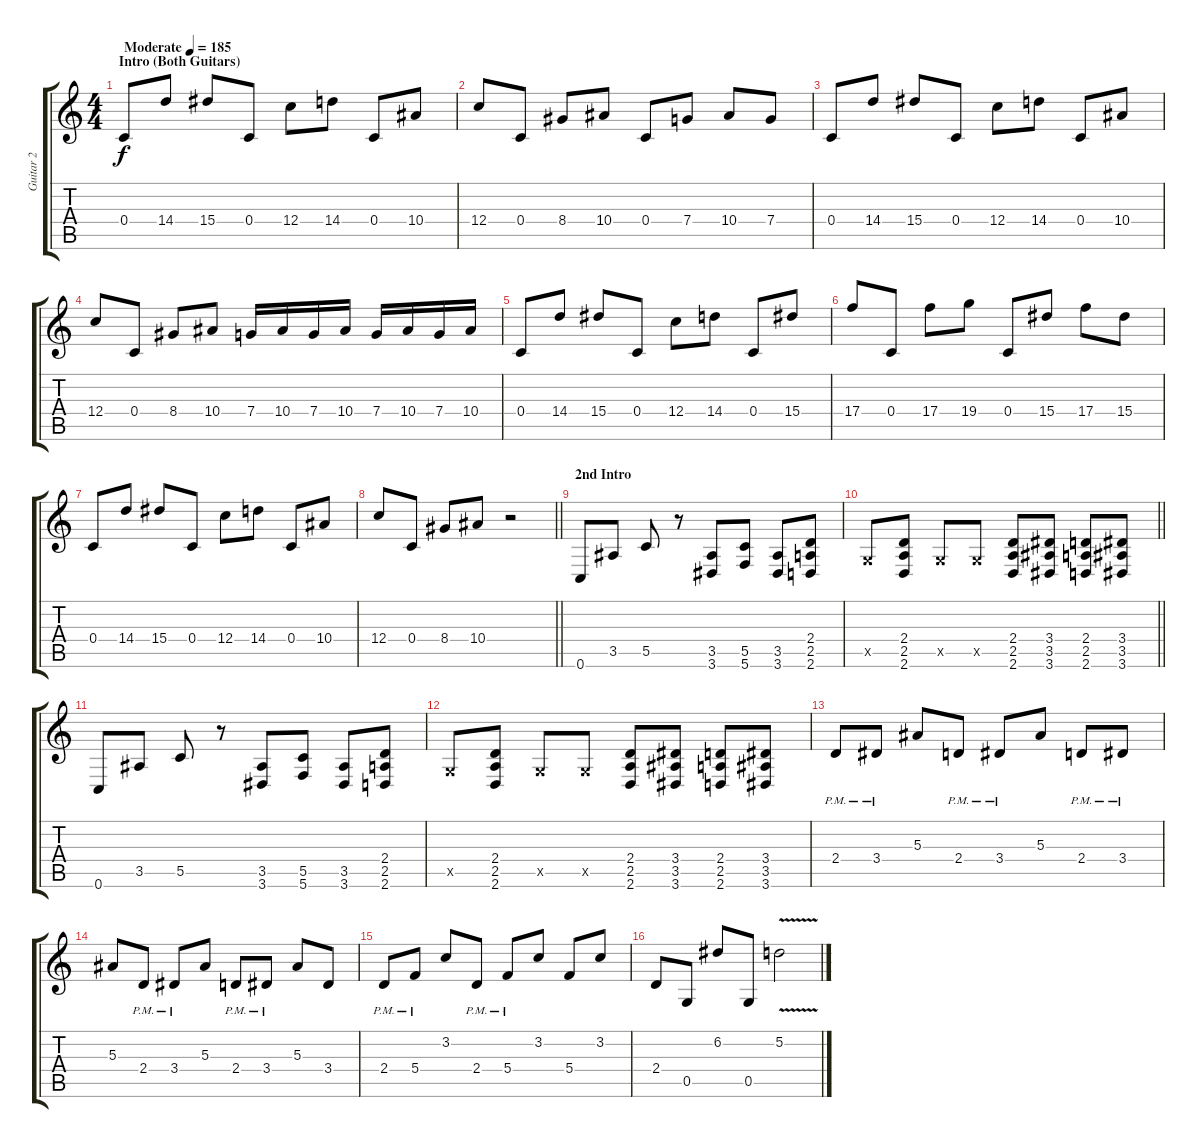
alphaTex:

\track ("Guitar 2" "Guitar 2") {instrument distortionguitar}
\staff {score tabs}
\tuning (D4 A3 F3 C3 G2 C2) {hide}
\ts (4 4)
\section ("" "Intro (Both Guitars)")
\tempo (185 "Moderate")
\clef g2
\ks c
0.4.8{dy f instrument distortionguitar} 14.4.8 15.4.8 0.4.8 12.4.8 14.4.8 0.4.8 10.4.8 |
12.4.8 0.4.8 8.4.8 10.4.8 0.4.8 7.4.8 10.4.8 7.4.8 |
0.4.8 14.4.8 15.4.8 0.4.8 12.4.8 14.4.8 0.4.8 10.4.8 |
12.4.8 0.4.8 8.4.8 10.4.8 7.4.16 10.4.16 7.4.16 10.4.16 7.4.16 10.4.16 7.4.16 10.4.16 |
0.4.8 14.4.8 15.4.8 0.4.8 12.4.8 14.4.8 0.4.8 15.4.8 |
17.4.8 0.4.8 17.4.8 19.4.8 0.4.8 15.4.8 17.4.8 15.4.8 |
0.4.8 14.4.8 15.4.8 0.4.8 12.4.8 14.4.8 0.4.8 10.4.8 |
\barLineRight lightlight
12.4.8 0.4.8 8.4.8 10.4.8 r.2 |
\section ("" "2nd Intro")
0.6.8 3.5.8 5.5.8 r.8 (3.5 3.6).8 (5.5 5.6).8 (3.5 3.6).8 (2.4 2.5 2.6).8 |
\barLineRight lightlight
0.5{x}.8 (2.4 2.5 2.6).8 0.5{x}.8 0.5{x}.8 (2.4 2.5 2.6).8 (3.4 3.5 3.6).8 (2.4 2.5 2.6).8 (3.4 3.5 3.6).8 |
\section ("" "")
0.6.8 3.5.8 5.5.8 r.8 (3.5 3.6).8 (5.5 5.6).8 (3.5 3.6).8 (2.4 2.5 2.6).8 |
0.5{x}.8 (2.4 2.5 2.6).8 0.5{x}.8 0.5{x}.8 (2.4 2.5 2.6).8 (3.4 3.5 3.6).8 (2.4 2.5 2.6).8 (3.4 3.5 3.6).8 |
2.4{pm}.8 3.4{pm}.8 5.3.8 2.4{pm}.8 3.4{pm}.8 5.3.8 2.4{pm}.8 3.4{pm}.8 |
5.3.8 2.4{pm}.8 3.4{pm}.8 5.3.8 2.4{pm}.8 3.4{pm}.8 5.3.8 3.4.8 |
2.4{pm}.8 5.4{pm}.8 3.2.8 2.4{pm}.8 5.4{pm}.8 3.2.8 5.4.8 3.2.8 |
2.4.8 0.5.8 6.2.8 0.5.8 5.2{v}.2
